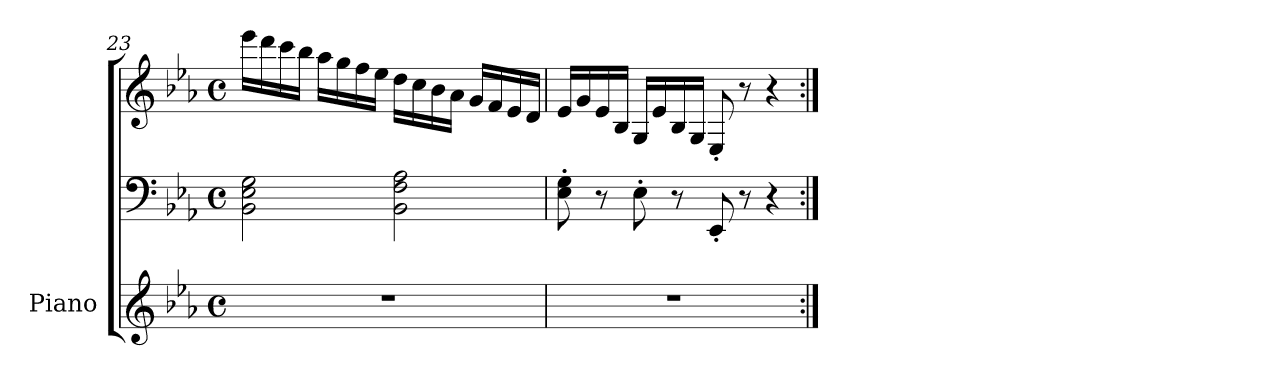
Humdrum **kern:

**kern	**kern	**kern
*part1	*part1	*part1
*staff3	*staff2	*staff1
*I"Piano	*	*
*I'Pno	*	*
!!LO:LB:g=z
*clefG2	*clefF4	*clefG2
*k[b-e-a-]	*k[b-e-a-]	*k[b-e-a-]
*M4/4	*M4/4	*M4/4
*met(c)	*met(c)	*met(c)
=23	=23	=23
1r	2BB-\ 2E-\ 2G\	16eee-\LL
.	.	16ddd\
.	.	16ccc\
.	.	16bb-\JJ
.	.	16aa-\LL
.	.	16gg\
.	.	16ff\
.	.	16ee-\JJ
.	2BB-\ 2F\ 2A-\	16dd\LL
.	.	16cc\
.	.	16b-\
.	.	16a-\JJ
.	.	16g/LL
.	.	16f/
.	.	16e-/
.	.	16d/JJ
=24	=24	=24
1r	8E-\' 8G\'	16e-/LL
.	.	16g/
.	8r	16e-/
.	.	16B-/JJ
.	8E-'\	16G/LL
.	.	16e-/
.	8r	16B-/
.	.	16G/JJ
.	8EE-'/	8E-'/
.	8r	8r
.	4r	4r
=:|!	=:|!	=:|!
*-	*-	*-
